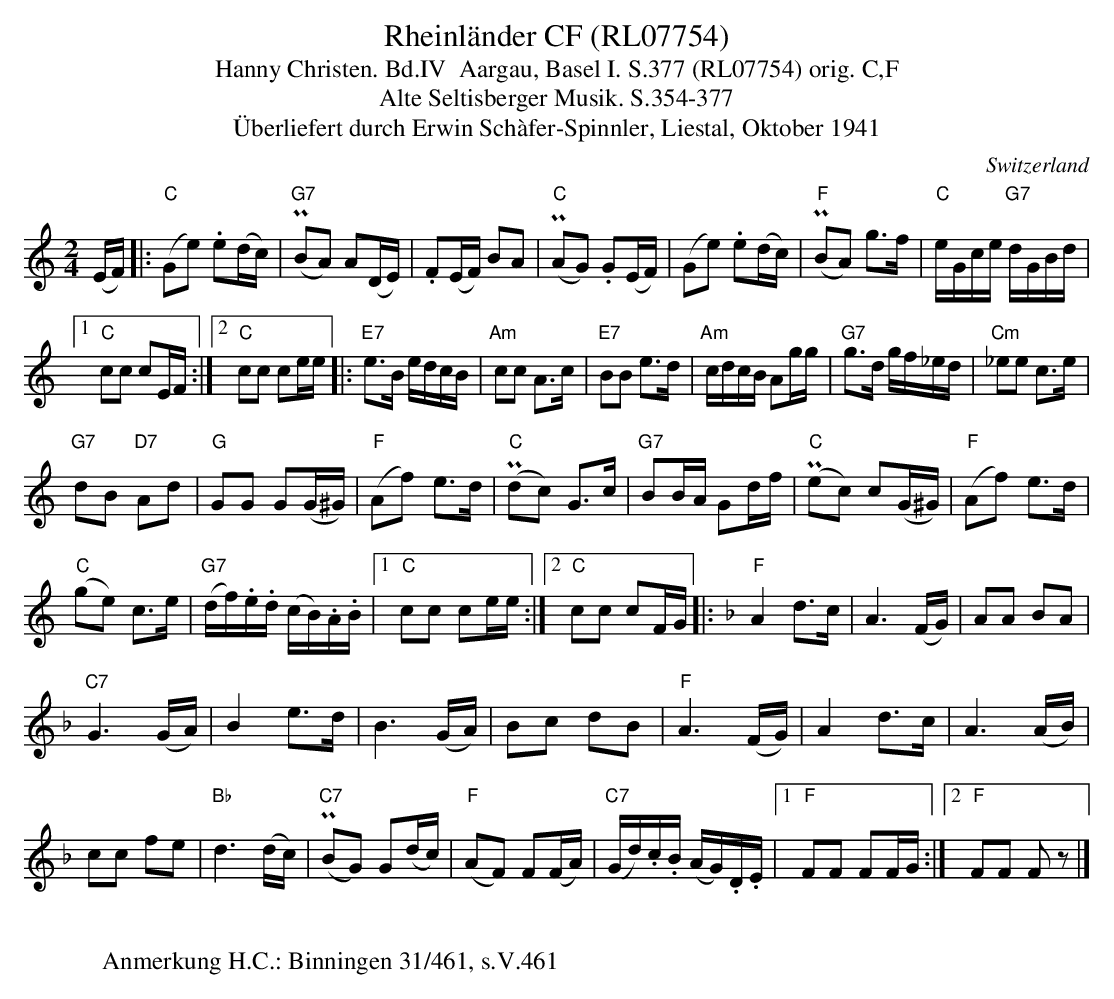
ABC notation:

X:1
T:Rheinländer CF (RL07754)
T:Hanny Christen. Bd.IV  Aargau, Basel I. S.377 (RL07754) orig. C,F
T: Alte Seltisberger Musik. S.354-377
T:Überliefert durch Erwin Schàfer-Spinnler, Liestal, Oktober 1941
M:2/4
L:1/8
O:Switzerland
K:C major
(E/F/) |: ("C"Ge) .e(d/c/) | "G7"(PBA) A(D/E/) | .F(E/F/) BA | "C"(PAG) .G(E/F/) | (Ge) .e(d/c/) | "F"(PBA) g>f | "C"e/G/c/e/ "G7"d/G/B/d/ |1
"C"cc cE/F/ :|2 "C"cc ce/e/ |: "E7"e>B e/d/c/B/ | "Am"cc A>c | "E7"BB e>d | "Am"c/d/c/B/ Ag/g/ | "G7"g>d g/f/_e/d/ | "Cm"_ee c>e |
"G7"dB "D7"Ad | "G"GG G(G/^G/)  | ("F"Af) e>d | "C"(Pdc) G>c | "G7"BB/A/ Gd/f/ | "C"(Pec) c(G/^G/) | ("F"Af) e>d |
("C"ge) c>e | ("G7"d/f/).e/.d/ (c/B/).A/.B/ |1 "C"cc ce/e/ :|2 "C"cc cF/G/ |: [K:F] "F"A2d>c | A3(F/G/) | AA BA |
"C7"G3(G/A/) | B2e>d | B3(G/A/) | Bc dB | "F"A3(F/G/) | A2d>c | A3(A/B/) |
cc fe | "Bb"d3(d/c/) | "C7"(PBG) G(d/c/) | "F"(AF) F(F/A/) | ("C7"G/d/).c/.B/ (A/G/).D/.E/ |1 "F"FF FF/G/ :|2 "F"FF Fz |]
W:
W:Anmerkung H.C.: Binningen 31/461, s.V.461
